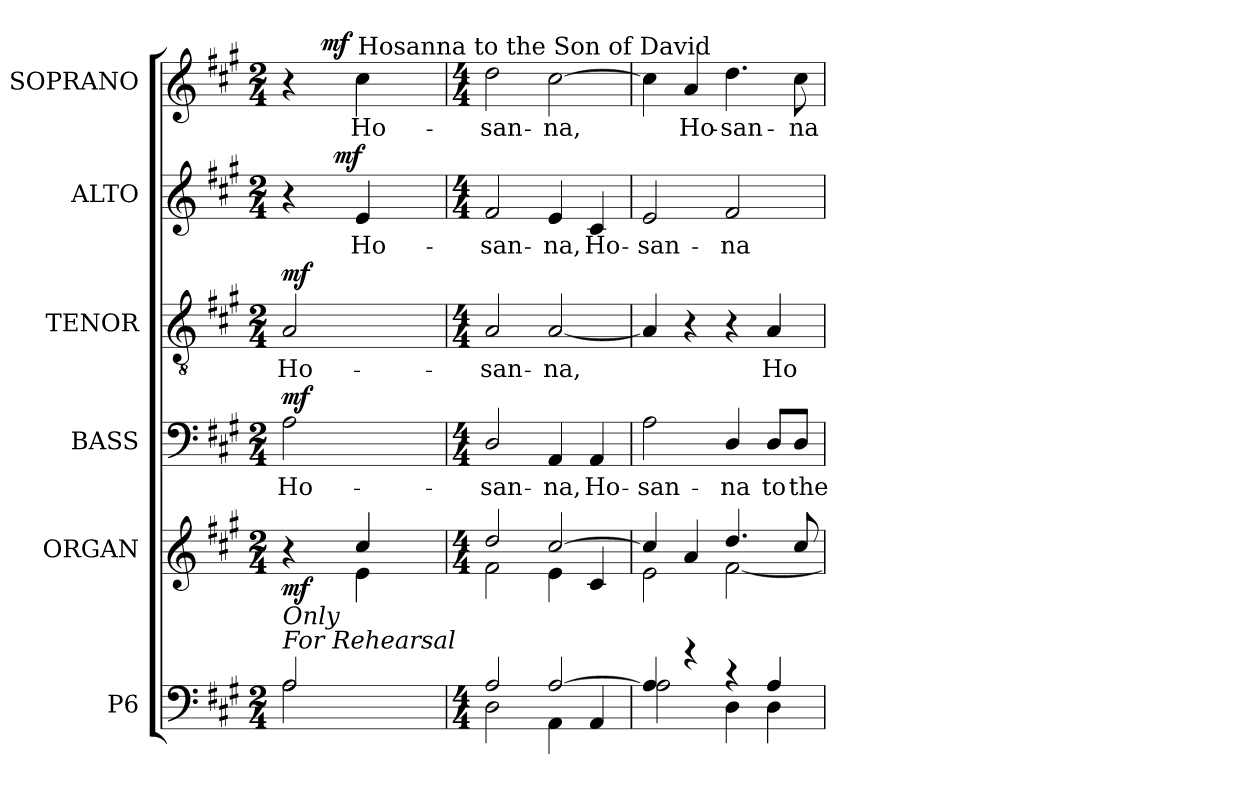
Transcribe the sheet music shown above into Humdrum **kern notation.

**kern	**kern	**dynam	**kern	**text	**dynam	**kern	**text	**dynam	**kern	**text	**dynam	**kern	**text	**dynam
*part6	*part5	*part5	*part4	*part4	*part4	*part3	*part3	*part3	*part2	*part2	*part2	*part1	*part1	*part1
*staff6	*staff5	*staff5	*staff4	*staff4	*staff4	*staff3	*staff3	*staff3	*staff2	*staff2	*staff2	*staff1	*staff1	*staff1
*I"P6	*I"ORGAN	*	*I"BASS	*	*	*I"TENOR	*	*	*I"ALTO	*	*	*I"SOPRANO	*	*
*	*I'A.	*	*I'B.	*	*	*I'T.	*	*	*I'A.	*	*	*I'S.	*	*
!!LO:PB:g=z
*clefF4	*clefG2	*	*clefF4	*	*	*clefGv2	*	*	*clefG2	*	*	*clefG2	*	*
*	*	*	*	*	*	*ITrd7c12	*	*	*	*	*	*	*	*
*k[f#c#g#]	*k[f#c#g#]	*	*k[f#c#g#]	*	*	*k[f#c#g#]	*	*	*k[f#c#g#]	*	*	*k[f#c#g#]	*	*
*A:	*A:	*	*A:	*	*	*A:	*	*	*A:	*	*	*A:	*	*
*M2/4	*M2/4	*	*M2/4	*	*	*M2/4	*	*	*M2/4	*	*	*M2/4	*	*
*MM160	*MM160	*	*MM160	*	*	*MM160	*	*	*MM160	*	*	*MM160	*	*
=1	=1	=1	=1	=1	=1	=1	=1	=1	=1	=1	=1	=1	=1	=1
*^	*^	*	*	*	*	*	*	*	*	*	*	*	*	*
!	!	!	!	!	!	!LO:LY:b:color=#000000	!	!	!	!	!	!	!	!	!	!
!	!	!	!	!	!	!	!	!	!	!	!	!	!	!LO:TX:a:Bi:t=Musica Lucida Edition  -  4-14-2006	!	!
!LO:TX:a:i:t=For Rehearsal	!	!	!	!	!	!	!	!	!	!	!	!	!	!	!	!
!LO:TX:i:t=Only	!	!	!	!	!	!	!	!	!	!	!	!	!	!	!	!
!	!	!	!	!	!	!	!	!	!LO:LY:b:color=#000000	!	!	!	!	!	!	!
*	*	*	*	*	*	*	*	*	*	*	*^	*	*	*^	*	*
*	*	*	*	*	*	*	*	*	*	*	*	*	*	*	*	*^	*	*
2Ai/	2Ai\	4r	4ryy	mf	2Ai\	Ho-	mf	2AAi/	Ho-	mf	4r	8ryy	.	.	4r	8ryy	4ryy	.	.
.	.	.	.	.	.	.	.	.	.	.	.	32ryy	.	.	.	64ryy	.	.	.
.	.	.	.	.	.	.	.	.	.	.	.	.	.	.	.	256..ryy	.	.	.
.	.	.	.	.	.	.	.	.	.	.	.	.	.	.	.	4ryy	.	.	mf
.	.	.	.	.	.	.	.	.	.	.	.	128ryy	.	.	.	.	.	.	.
.	.	.	.	.	.	.	.	.	.	.	.	512.ryy	.	.	.	.	.	.	.
.	.	.	.	.	.	.	.	.	.	.	.	4ryy	.	mf	.	.	.	.	.
!	!	!	!	!	!	!	!	!	!	!	!	!	!LO:LY:b:color=#000000	!	!	!	!	!	!
!	!	!	!	!	!	!	!	!	!	!	!	!	!	!	!	!	!	!LO:LY:b:color=#000000	!
.	.	4cc#i/	4ei\	.	.	.	.	.	.	.	4ei/	.	Ho-	.	4cc#i\	.	512ryy	Ho-	.
!	!	!	!	!	!	!	!	!	!	!	!	!	!	!	!	!	!LO:TX:a:t=Hosanna to the Son of David	!	!
.	.	.	.	.	.	.	.	.	.	.	.	.	.	.	.	.	8ryy	.	.
.	.	.	.	.	.	.	.	.	.	.	.	.	.	.	.	.	16ryy	.	.
.	.	.	.	.	.	.	.	.	.	.	.	.	.	.	.	16ryy	.	.	.
.	.	.	.	.	.	.	.	.	.	.	.	16ryy	.	.	.	.	.	.	.
.	.	.	.	.	.	.	.	.	.	.	.	.	.	.	.	.	32ryy	.	.
.	.	.	.	.	.	.	.	.	.	.	.	.	.	.	.	32ryy	.	.	.
.	.	.	.	.	.	.	.	.	.	.	.	.	.	.	.	.	64...ryy	.	.
.	.	.	.	.	.	.	.	.	.	.	.	64ryy	.	.	.	.	.	.	.
.	.	.	.	.	.	.	.	.	.	.	.	.	.	.	.	128ryy	.	.	.
.	.	.	.	.	.	.	.	.	.	.	.	256ryy	.	.	.	.	.	.	.
.	.	.	.	.	.	.	.	.	.	.	.	1024ryy	.	.	.	1024ryy	.	.	.
*	*	*	*	*	*	*	*	*	*	*	*v	*v	*	*	*	*	*	*	*
*	*	*	*	*	*	*	*	*	*	*	*	*	*	*v	*v	*v	*	*
=2	=2	=2	=2	=2	=2	=2	=2	=2	=2	=2	=2	=2	=2	=2	=2	=2
*M4/4	*	*M4/4	*	*	*M4/4	*	*	*M4/4	*	*	*M4/4	*	*	*M4/4	*	*
*	*	*	*	*	*	*	*	*	*	*	*^	*	*	*^	*	*
*	*	*	*	*	*	*	*	*	*	*	*	*	*	*	*	*^	*	*
!	!	!	!	!	!	!LO:LY:b:color=#000000	!	!	!	!	!	!	!	!	!	!	!	!	!
*	*	*	*	*	*	*	*	*	*	*	*v	*v	*	*	*	*	*	*	*
*	*	*	*	*	*	*	*	*	*	*	*	*	*	*v	*v	*v	*	*
*	*	*	*	*	*	*	*	*	*	*	*^	*	*	*^	*	*
*	*	*	*	*	*	*	*	*	*	*	*	*	*	*	*	*^	*	*
!	!	!	!	!	!	!	!	!	!LO:LY:b:color=#000000	!	!	!	!	!	!	!	!	!	!
*	*	*	*	*	*	*	*	*	*	*	*v	*v	*	*	*	*	*	*	*
*	*	*	*	*	*	*	*	*	*	*	*	*	*	*v	*v	*v	*	*
*	*	*	*	*	*	*	*	*	*	*	*^	*	*	*^	*	*
*	*	*	*	*	*	*	*	*	*	*	*	*	*	*	*	*^	*	*
!	!	!	!	!	!	!	!	!	!	!	!	!	!LO:LY:b:color=#000000	!	!	!	!	!	!
*	*	*	*	*	*	*	*	*	*	*	*v	*v	*	*	*	*	*	*	*
*	*	*	*	*	*	*	*	*	*	*	*	*	*	*v	*v	*v	*	*
*	*	*	*	*	*	*	*	*	*	*	*^	*	*	*^	*	*
*	*	*	*	*	*	*	*	*	*	*	*	*	*	*	*	*^	*	*
!	!	!	!	!	!	!	!	!	!	!	!	!	!	!	!	!	!	!LO:LY:b:color=#000000	!
*	*	*	*	*	*	*	*	*	*	*	*v	*v	*	*	*	*	*	*	*
*	*	*	*	*	*	*	*	*	*	*	*	*	*	*v	*v	*v	*	*
2Ai/	2Di\	2ddi/	2f#i\	.	2Di/	-san-	.	2AAi/	-san-	.	2f#i/	-san-	.	2ddi\	-san-	.
!	!	!	!	!	!	!LO:LY:b:color=#000000	!	!	!	!	!	!	!	!	!	!
!	!	!	!	!	!	!	!	!	!LO:LY:b:color=#000000	!	!	!	!	!	!	!
!	!	!	!	!	!	!	!	!	!	!	!	!LO:LY:b:color=#000000	!	!	!	!
!	!	!	!	!	!	!	!	!	!	!	!	!	!	!	!LO:LY:b:color=#000000	!
[2Ai/	4AAi\	[2cc#i/	4ei\	.	4AAi/	-na,	.	[2AAi/	-na,	.	4ei/	-na,	.	[2cc#i\	-na,	.
!	!	!	!	!	!	!LO:LY:b:color=#000000	!	!	!	!	!	!	!	!	!	!
!	!	!	!	!	!	!	!	!	!	!	!	!LO:LY:b:color=#000000	!	!	!	!
.	4AAi/	.	4c#i/	.	4AAi/	Ho-	.	.	.	.	4c#i/	Ho-	.	.	.	.
=3	=3	=3	=3	=3	=3	=3	=3	=3	=3	=3	=3	=3	=3	=3	=3	=3
!	!	!	!	!	!	!LO:LY:b:color=#000000	!	!	!	!	!	!	!	!	!	!
!	!	!	!	!	!	!	!	!	!	!	!	!LO:LY:b:color=#000000	!	!	!	!
4Ai/]	2Ai\	4cc#i/]	2ei\	.	2Ai\	-san-	.	4AAi/]	.	.	2ei/	-san-	.	4cc#i\]	.	.
!	!	!	!	!	!	!	!	!	!	!	!	!	!	!	!LO:LY:b:color=#000000	!
4r	.	4ai/	.	.	.	.	.	4r	.	.	.	.	.	4ai/	Ho-	.
!	!	!	!	!	!	!LO:LY:b:color=#000000	!	!	!	!	!	!	!	!	!	!
!	!	!	!	!	!	!	!	!	!	!	!	!LO:LY:b:color=#000000	!	!	!	!
!	!	!	!	!	!	!	!	!	!	!	!	!	!	!	!LO:LY:b:color=#000000	!
4r	4Di\	4.ddi/	[2f#i\	.	4Di/	-na	.	4r	.	.	2f#i/	-na	.	4.ddi\	-san-	.
!	!	!	!	!	!	!LO:LY:b:color=#000000	!	!	!	!	!	!	!	!	!	!
!	!	!	!	!	!	!	!	!	!LO:LY:b:color=#000000	!	!	!	!	!	!	!
4Ai/	4Di\	.	.	.	8Di/L	to	.	4AAi/	Ho-	.	.	.	.	.	.	.
!	!	!	!	!	!	!LO:LY:b:color=#000000	!	!	!	!	!	!	!	!	!	!
!	!	!	!	!	!	!	!	!	!	!	!	!	!	!	!LO:LY:b:color=#000000	!
.	.	8cc#i/	.	.	8Di/J	the	.	.	.	.	.	.	.	8cc#i\	-na	.
*v	*v	*	*	*	*	*	*	*	*	*	*	*	*	*	*	*
*	*v	*v	*	*	*	*	*	*	*	*	*	*	*	*	*
=	=	=	=	=	=	=	=	=	=	=	=	=	=	=
*-	*-	*-	*-	*-	*-	*-	*-	*-	*-	*-	*-	*-	*-	*-
